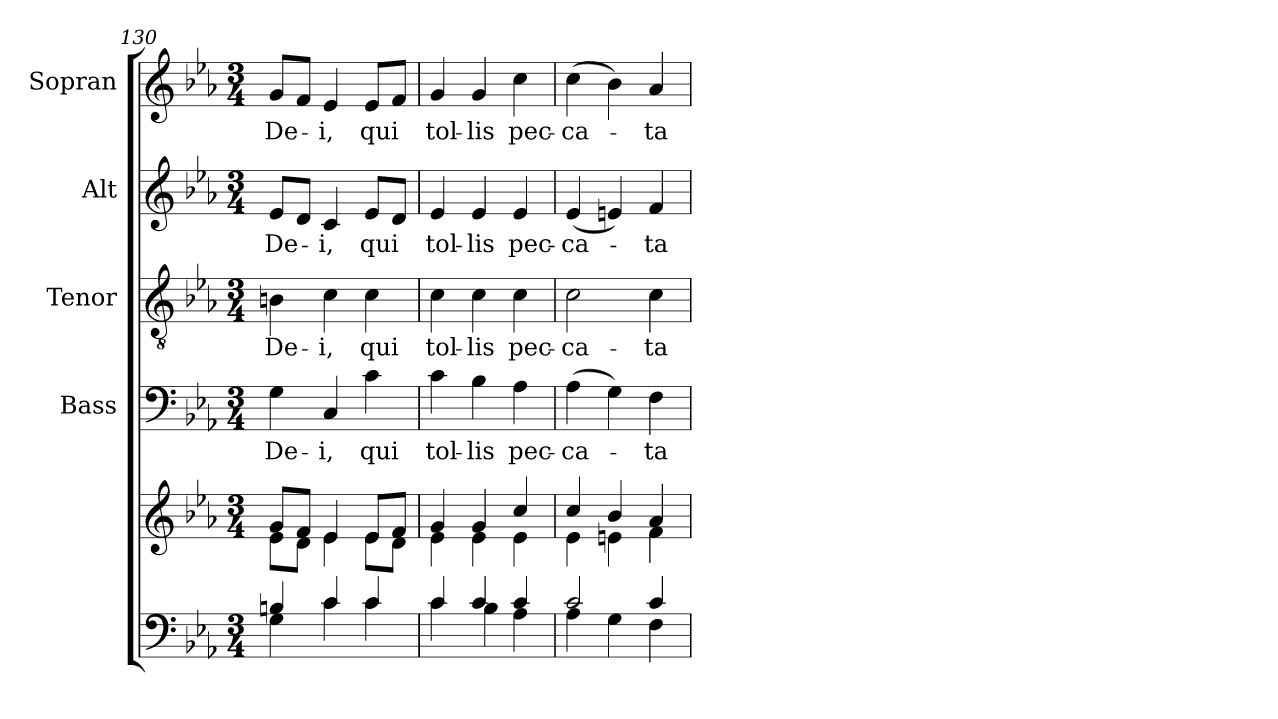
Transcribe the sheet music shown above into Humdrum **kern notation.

**kern	**kern	**kern	**text	**kern	**text	**kern	**text	**kern	**text
*part5	*part5	*part4	*part4	*part3	*part3	*part2	*part2	*part1	*part1
*staff6	*staff5	*staff4	*staff4	*staff3	*staff3	*staff2	*staff2	*staff1	*staff1
*	*	*I"Bass	*	*I"Tenor	*	*I"Alt	*	*I"Sopran	*
*	*	*I'B.	*	*I'T.	*	*I'A.	*	*I'S.	*
*clefF4	*clefG2	*clefF4	*	*clefGv2	*	*clefG2	*	*clefG2	*
*k[b-e-a-]	*k[b-e-a-]	*k[b-e-a-]	*	*k[b-e-a-]	*	*k[b-e-a-]	*	*k[b-e-a-]	*
*E-:	*E-:	*E-:	*	*E-:	*	*E-:	*	*E-:	*
*M3/4	*M3/4	*M3/4	*	*M3/4	*	*M3/4	*	*M3/4	*
=130	=130	=130	=130	=130	=130	=130	=130	=130	=130
*^	*^	*	*	*	*	*	*	*	*
!	!	!	!	!	!LO:LY:b	!	!LO:LY:b	!	!LO:LY:b	!	!LO:LY:b
4Bn/	4G\	8g/L	8e-\L	4G\	De-	4Bn\	De-	8e-/L	De-	8g/L	De-
.	.	8f/J	8d\J	.	.	.	.	8d/J	.	8f/J	.
!	!	!	!	!	!LO:LY:b	!	!LO:LY:b	!	!LO:LY:b	!	!LO:LY:b
4c/	4c\	4e-/	4e-\	4C/	-i,	4c\	-i,	4c/	-i,	4e-/	-i,
!	!	!	!	!	!LO:LY:b	!	!LO:LY:b	!	!LO:LY:b	!	!LO:LY:b
4c/	4c\	8e-/L	8e-\L	4c\	qui	4c\	qui	8e-/L	qui	8e-/L	qui
.	.	8f/J	8d\J	.	.	.	.	8d/J	.	8f/J	.
=131	=131	=131	=131	=131	=131	=131	=131	=131	=131	=131	=131
!	!	!	!	!	!LO:LY:b	!	!LO:LY:b	!	!LO:LY:b	!	!LO:LY:b
4c/	4c\	4g/	4e-\	4c\	tol-	4c\	tol-	4e-/	tol-	4g/	tol-
!	!	!	!	!	!LO:LY:b	!	!LO:LY:b	!	!LO:LY:b	!	!LO:LY:b
4c/	4B-\	4g/	4e-\	4B-\	-lis	4c\	-lis	4e-/	-lis	4g/	-lis
!	!	!	!	!	!LO:LY:b	!	!LO:LY:b	!	!LO:LY:b	!	!LO:LY:b
4c/	4A-\	4cc/	4e-\	4A-\	pec-	4c\	pec-	4e-/	pec-	4cc\	pec-
=132	=132	=132	=132	=132	=132	=132	=132	=132	=132	=132	=132
!	!	!	!	!	!LO:LY:b	!	!LO:LY:b	!	!LO:LY:b	!	!LO:LY:b
2c/	4A-\	4cc/	4e-\	(>4A-\	-ca-	2c\	-ca-	(<4e-/	-ca-	(>4cc\	-ca-
.	4G\	4b-/	4en\	4G\)	.	.	.	4en/)	.	4b-\)	.
!	!	!	!	!	!LO:LY:b	!	!LO:LY:b	!	!LO:LY:b	!	!LO:LY:b
4c/	4F\	4a-/	4f\	4F\	-ta	4c\	-ta	4f/	-ta	4a-/	-ta
*v	*v	*	*	*	*	*	*	*	*	*	*
*	*v	*v	*	*	*	*	*	*	*	*
=	=	=	=	=	=	=	=	=	=
*-	*-	*-	*-	*-	*-	*-	*-	*-	*-
